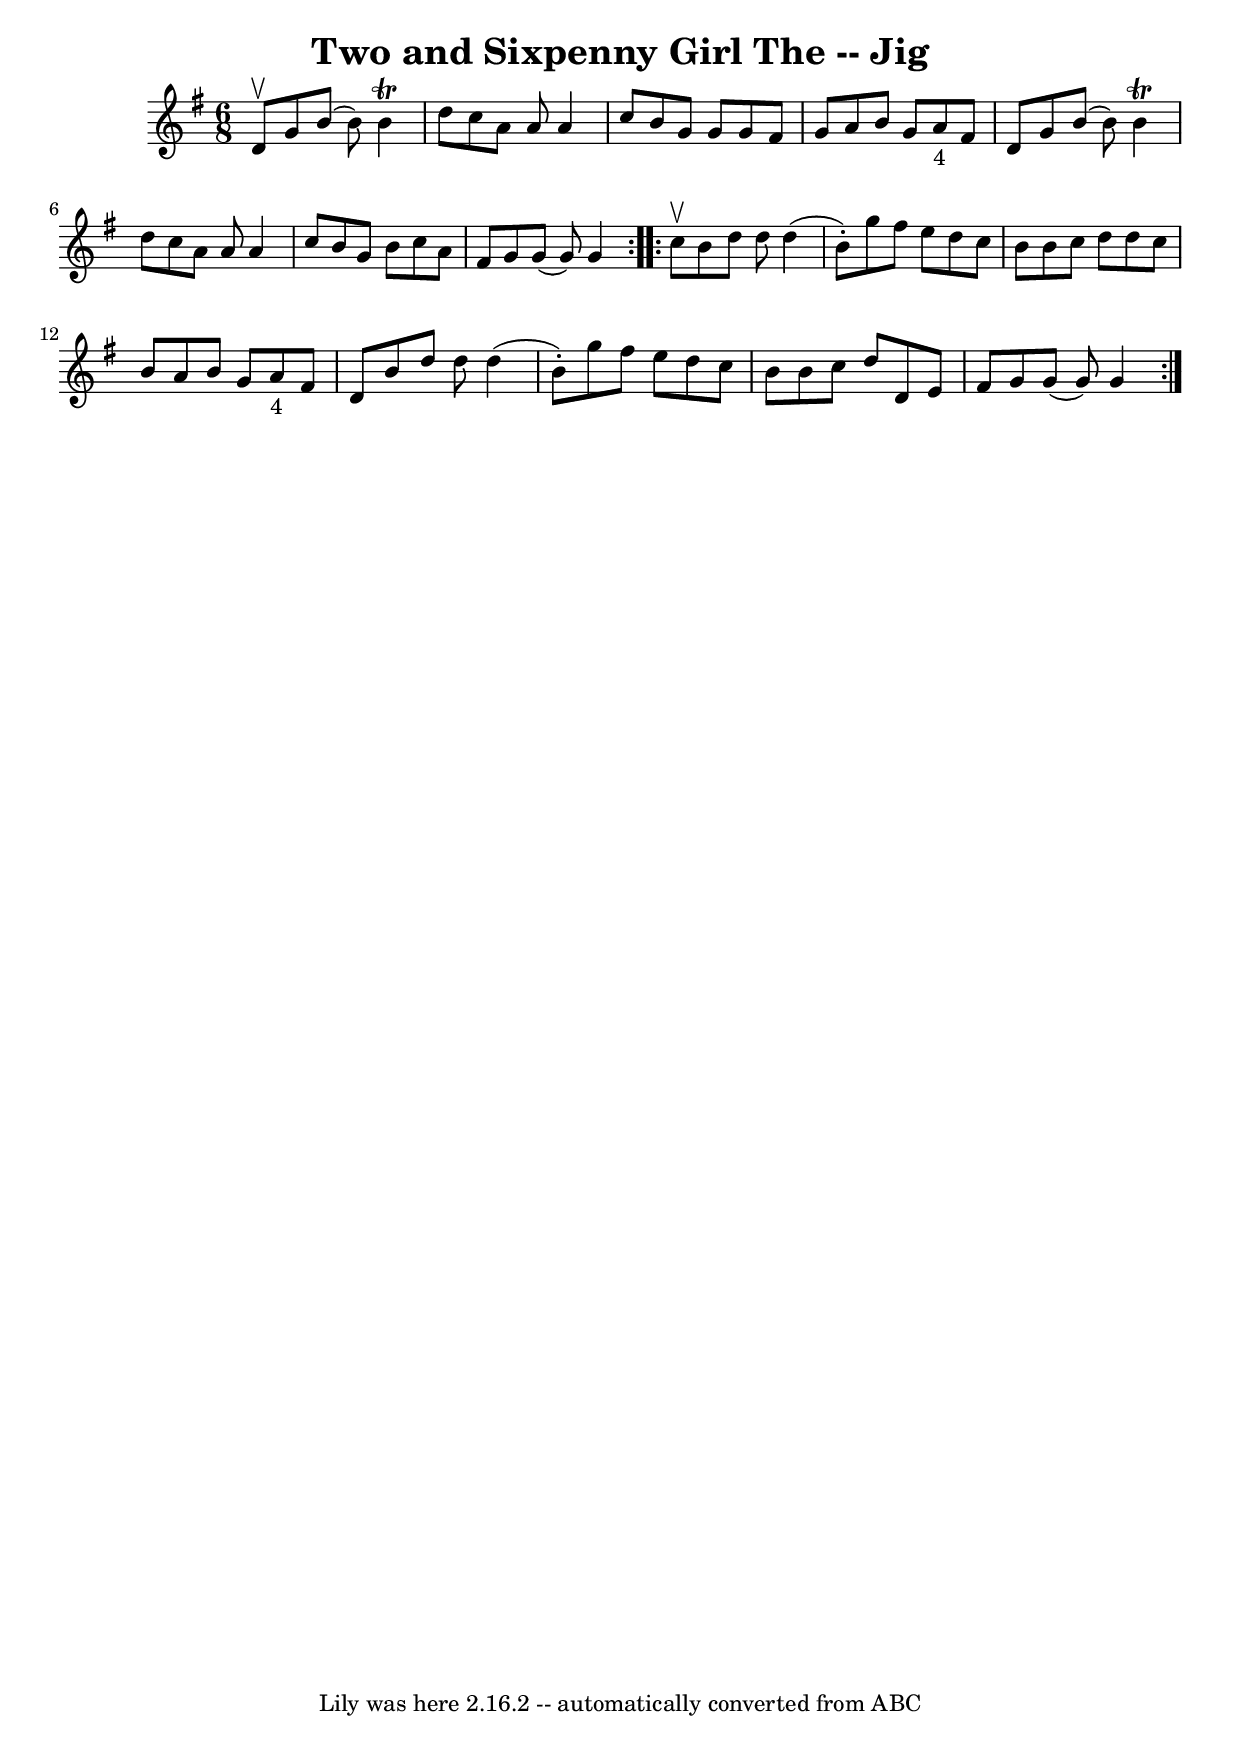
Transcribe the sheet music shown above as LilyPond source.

\version "2.7.40"
\include "Mammoth.ily"
\header {
	%% book = "Ryan's Mammoth Collection"
	crossRefNumber = "1"
	footnotes = ""
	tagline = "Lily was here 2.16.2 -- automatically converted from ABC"
	title = "Two and Sixpenny Girl The -- Jig"
}
voicedefault =  {
\set Score.defaultBarType = "empty"

\repeat volta 2 {
\time 6/8 \key g \major d'8^\upbow |
 g'8 b'8 (b'8) b'4 
^\trill d''8  |
 c''8 a'8 a'8 a'4 c''8  |
 b'8    
g'8 g'8 g'8 fis'8 g'8  |
 a'8 b'8 g'8 a'8_"4"   
fis'8 d'8  |
 g'8 b'8 (b'8) b'4^\trill d''8  
|
 c''8 a'8 a'8 a'4 c''8  |
 b'8 g'8 b'8    
c''8 a'8 fis'8  |
 g'8 g'8 (g'8) g'4  
} \repeat volta 2 { c''8^\upbow |
 b'8 d''8 d''8 d''4 (
b'8 -.) |
 g''8 fis''8 e''8 d''8 c''8 b'8  |
   
b'8 c''8 d''8 d''8 c''8 b'8  |
 a'8 b'8 g'8      
a'8_"4" fis'8 d'8  |
 b'8 d''8 d''8 d''4 (b'8 -.) 
|
 g''8 fis''8 e''8 d''8 c''8 b'8  |
 b'8    
c''8 d''8 d'8 e'8 fis'8  |
 g'8 g'8 (g'8) g'4  } 
  
}

\score{
    <<

	\context Staff="default"
	{
	    \voicedefault 
	}

    >>
	\layout {
	}
	\midi {}
}
